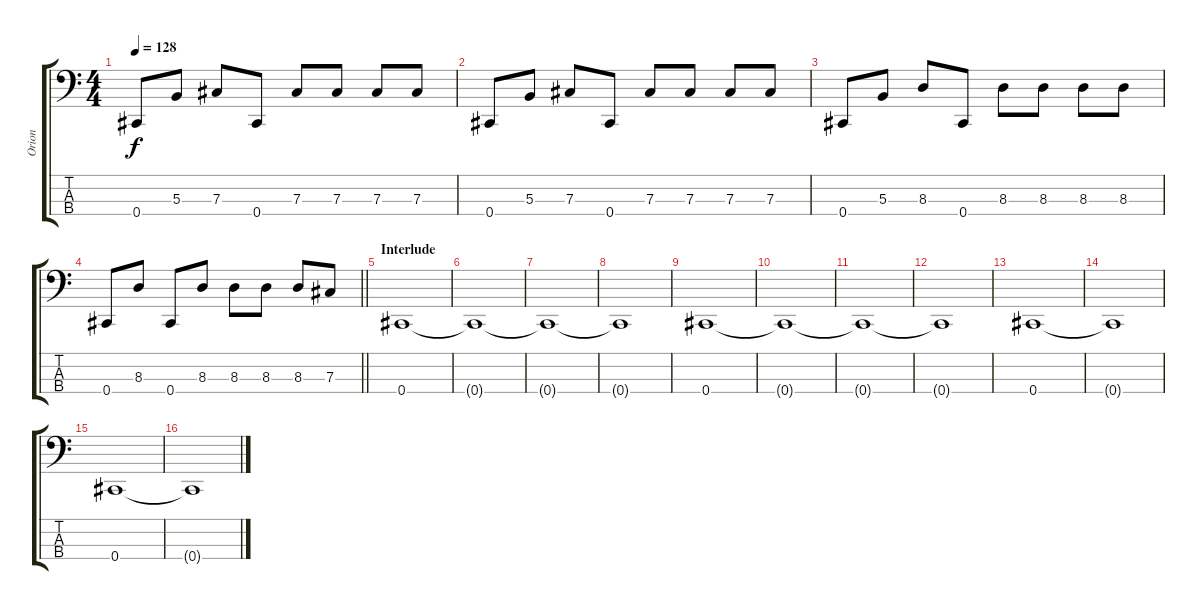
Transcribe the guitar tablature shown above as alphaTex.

\track ("Orion" "Orion") {instrument electricbassfinger}
\staff {score tabs}
\tuning (E2 B1 Gb1 Db1) {hide}
\ts (4 4)
\tempo 128
\clef f4
\ks c
0.4.8{dy f} 5.3.8 7.3.8 0.4.8 7.3.8 7.3.8 7.3.8 7.3.8 |
0.4.8 5.3.8 7.3.8 0.4.8 7.3.8 7.3.8 7.3.8 7.3.8 |
0.4.8 5.3.8 8.3.8 0.4.8 8.3.8 8.3.8 8.3.8 8.3.8 |
\barLineRight lightlight
0.4.8 8.3.8 0.4.8 8.3.8 8.3.8 8.3.8 8.3.8 7.3.8 |
\section ("" "Interlude")
0.4.1 |
0.4{t}.1 |
0.4{t}.1 |
0.4{t}.1 |
0.4.1 |
0.4{t}.1 |
0.4{t}.1 |
0.4{t}.1 |
0.4.1 |
0.4{t}.1 |
0.4.1 |
0.4{t}.1
